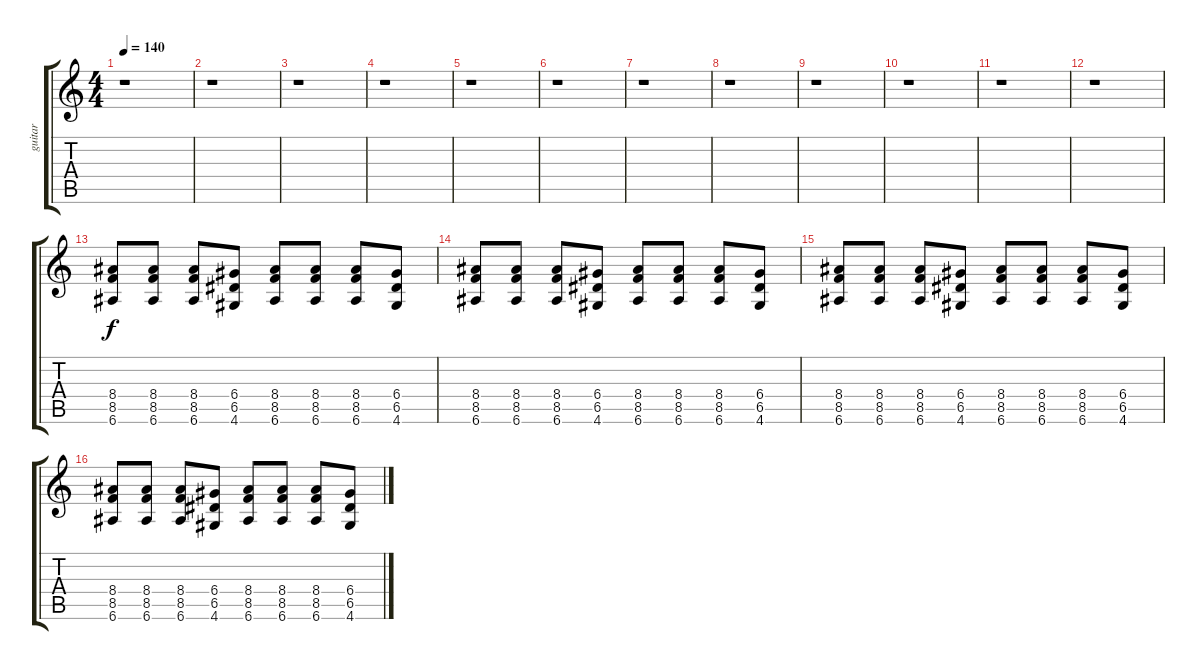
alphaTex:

\track ("guitar " "guitar ") {instrument overdrivenguitar}
\staff {score tabs}
\tuning (E4 B3 G3 D3 A2 E2) {hide}
\ts (4 4)
\tempo 140
\clef g2
\ks c
r.1{dy f} |
r.1 |
r.1 |
r.1 |
r.1 |
r.1 |
r.1 |
r.1 |
r.1 |
r.1 |
r.1 |
r.1 |
(8.4 8.5 6.6).8 (8.4 8.5 6.6).8 (8.4 8.5 6.6).8 (6.4 6.5 4.6).8 (8.4 8.5 6.6).8 (8.4 8.5 6.6).8 (8.4 8.5 6.6).8 (6.4 6.5 4.6).8 |
(8.4 8.5 6.6).8 (8.4 8.5 6.6).8 (8.4 8.5 6.6).8 (6.4 6.5 4.6).8 (8.4 8.5 6.6).8 (8.4 8.5 6.6).8 (8.4 8.5 6.6).8 (6.4 6.5 4.6).8 |
(8.4 8.5 6.6).8 (8.4 8.5 6.6).8 (8.4 8.5 6.6).8 (6.4 6.5 4.6).8 (8.4 8.5 6.6).8 (8.4 8.5 6.6).8 (8.4 8.5 6.6).8 (6.4 6.5 4.6).8 |
(8.4 8.5 6.6).8 (8.4 8.5 6.6).8 (8.4 8.5 6.6).8 (6.4 6.5 4.6).8 (8.4 8.5 6.6).8 (8.4 8.5 6.6).8 (8.4 8.5 6.6).8 (6.4 6.5 4.6).8
